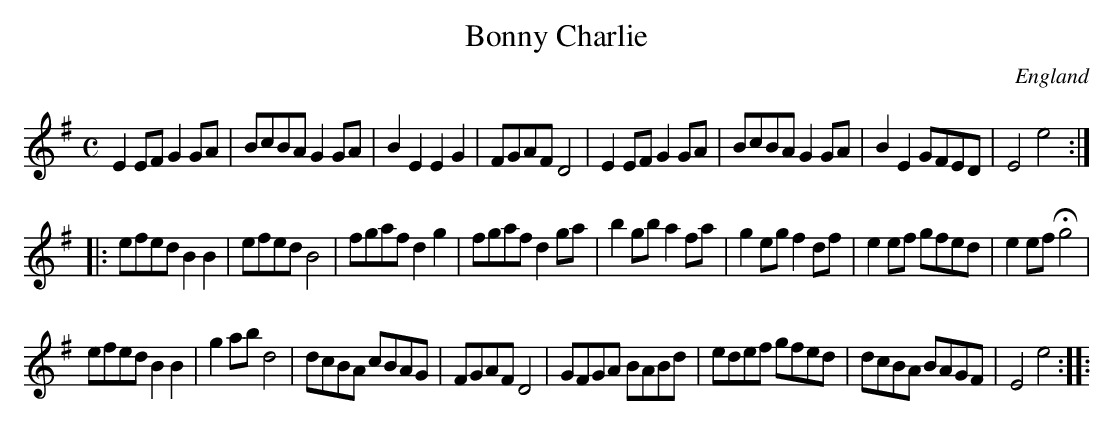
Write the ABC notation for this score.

X:1
T:Bonny Charlie
L:1/8
M:C
O:England
K:E min
E2EF G2GA | BcBA G2GA | B2E2 E2G2 | FGAF D4 | \
E2EF G2GA | BcBA G2GA | B2E2 GFED | E4 e4 ::
efed B2B2 | efed B4   | fgaf d2g2 | fgaf d2ga | \
b2gb a2fa | g2eg f2df | e2ef gfed | e2ef Hg4 |
efed B2B2 | g2ab d4   | dcBA cBAG | FGAF D4 | \
GFGA BABd | edef gfed | dcBA BAGF | E4 e4 ::
